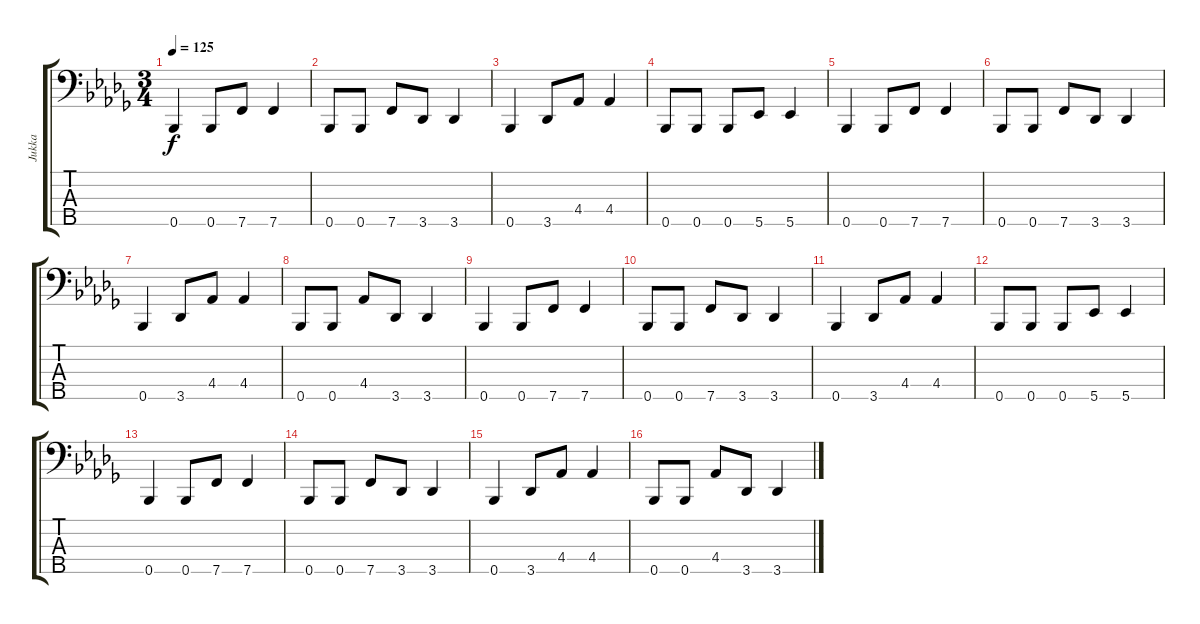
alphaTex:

\track ("Jukka" "Jukka") {instrument electricbasspick}
\staff {score tabs}
\tuning (G2 D2 A1 E1 Bb0) {hide}
\ts (3 4)
\tempo 125
\clef f4
\ks bbminor
0.5.4{dy f} 0.5.8 7.5.8 7.5.4 |
0.5.8 0.5.8 7.5.8 3.5.8 3.5.4 |
0.5.4 3.5.8 4.4.8 4.4.4 |
0.5.8 0.5.8 0.5.8 5.5.8 5.5.4 |
0.5.4 0.5.8 7.5.8 7.5.4 |
0.5.8 0.5.8 7.5.8 3.5.8 3.5.4 |
0.5.4 3.5.8 4.4.8 4.4.4 |
0.5.8 0.5.8 4.4.8 3.5.8 3.5.4 |
0.5.4 0.5.8 7.5.8 7.5.4 |
0.5.8 0.5.8 7.5.8 3.5.8 3.5.4 |
0.5.4 3.5.8 4.4.8 4.4.4 |
0.5.8 0.5.8 0.5.8 5.5.8 5.5.4 |
0.5.4 0.5.8 7.5.8 7.5.4 |
0.5.8 0.5.8 7.5.8 3.5.8 3.5.4 |
0.5.4 3.5.8 4.4.8 4.4.4 |
0.5.8 0.5.8 4.4.8 3.5.8 3.5.4
